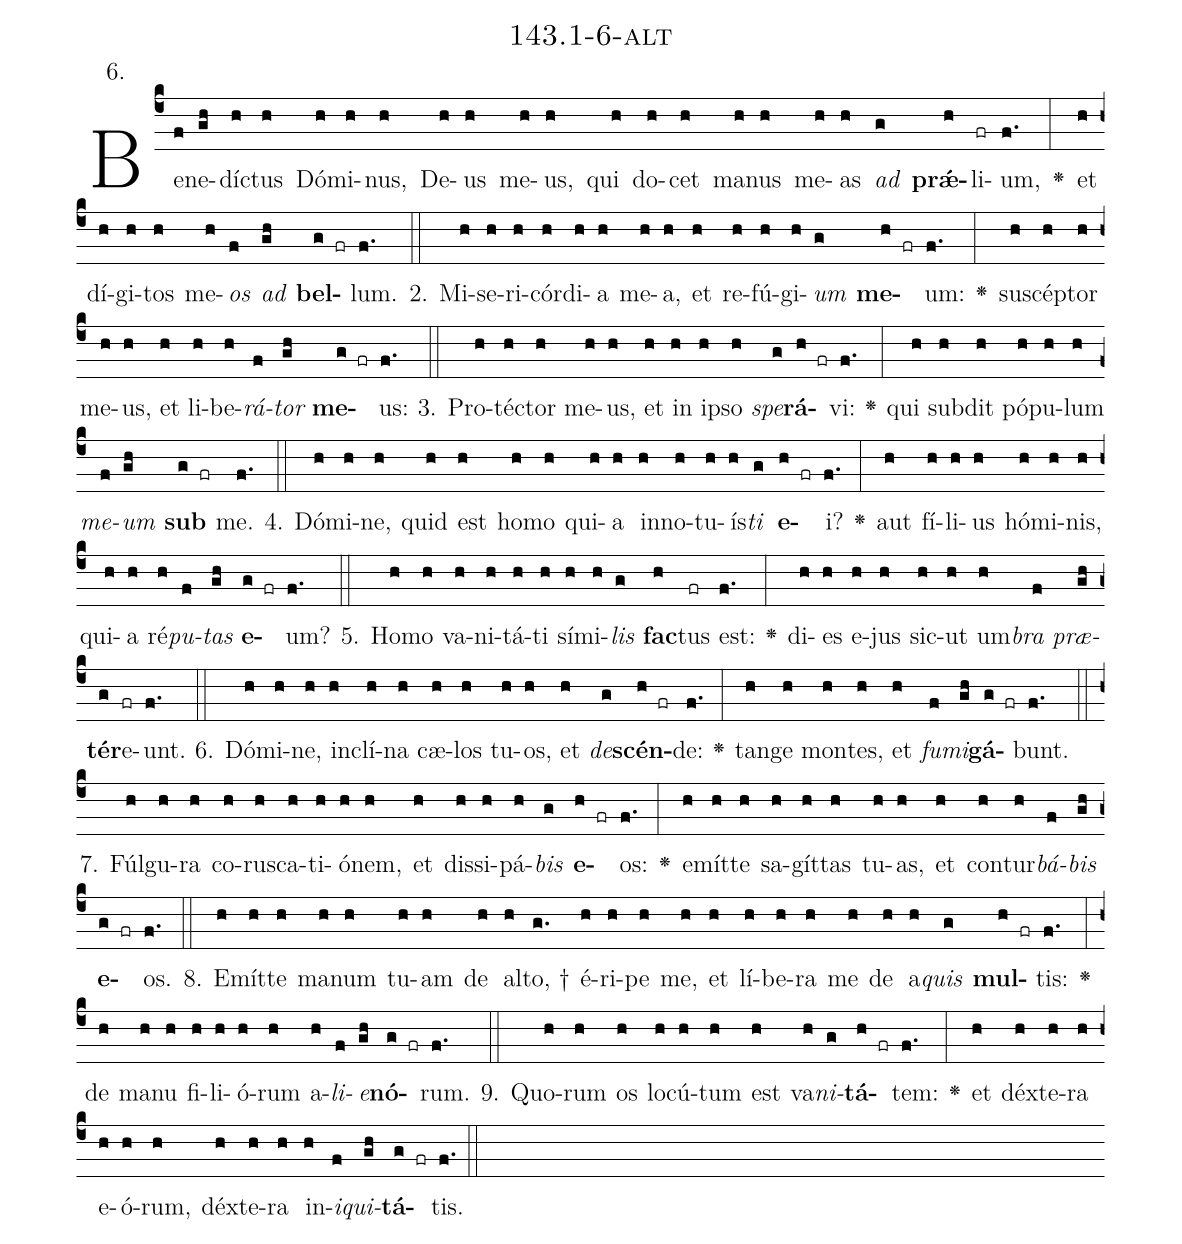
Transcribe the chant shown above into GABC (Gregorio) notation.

name: 143.1-6-alt;
annotation: 6.;
%%
(c4)Be(f)ne(gh)díc(h)tus(h) Dó(h)mi(h)nus,(h) De(h)us(h) me(h)us,(h) qui(h) do(h)cet(h) ma(h)nus(h) me(h)as(h) <i>ad</i>(g) <b>prǽ</b>(h)li(fr)um,(f.) <v>\greheightstar</v>(:) et(h) dí(h)gi(h)tos(h) me(h)<i>os</i>(f) <i>ad</i>(gh) <b>bel</b>(g fr)lum.(f.) (::)
2. Mi(h)se(h)ri(h)cór(h)di(h)a(h) me(h)a,(h) et(h) re(h)fú(h)gi(h)<i>um</i>(g) <b>me</b>(h fr)um:(f.) <v>\greheightstar</v>(:) su(h)scép(h)tor(h) me(h)us,(h) et(h) li(h)be(h)<i>rá</i>(f)<i>tor</i>(gh) <b>me</b>(g fr)us:(f.) (::)
3. Pro(h)téc(h)tor(h) me(h)us,(h) et(h) in(h) ip(h)so(h) <i>spe</i>(g)<b>rá</b>(h fr)vi:(f.) <v>\greheightstar</v>(:) qui(h) sub(h)dit(h) pó(h)pu(h)lum(h) <i>me</i>(f)<i>um</i>(gh) <b>sub</b>(g fr) me.(f.) (::)
4. Dó(h)mi(h)ne,(h) quid(h) est(h) ho(h)mo(h) qui(h)a(h) in(h)no(h)tu(h)ís(h)<i>ti</i>(g) <b>e</b>(h fr)i?(f.) <v>\greheightstar</v>(:) aut(h) fí(h)li(h)us(h) hó(h)mi(h)nis,(h) qui(h)a(h) ré(h)<i>pu</i>(f)<i>tas</i>(gh) <b>e</b>(g fr)um?(f.) (::)
5. Ho(h)mo(h) va(h)ni(h)tá(h)ti(h) sí(h)mi(h)<i>lis</i>(g) <b>fac</b>(h)tus(fr) est:(f.) <v>\greheightstar</v>(:) di(h)es(h) e(h)jus(h) sic(h)ut(h) um(h)<i>bra</i>(f) <i>præ</i>(gh)<b>tér</b>(g)e(fr)unt.(f.) (::)
6. Dó(h)mi(h)ne,(h) in(h)clí(h)na(h) cæ(h)los(h) tu(h)os,(h) et(h) <i>de</i>(g)<b>scén</b>(h fr)de:(f.) <v>\greheightstar</v>(:) tan(h)ge(h) mon(h)tes,(h) et(h) <i>fu</i>(f)<i>mi</i>(gh)<b>gá</b>(g fr)bunt.(f.) (::)
7. Fúl(h)gu(h)ra(h) co(h)rus(h)ca(h)ti(h)ó(h)nem,(h) et(h) dis(h)si(h)pá(h)<i>bis</i>(g) <b>e</b>(h fr)os:(f.) <v>\greheightstar</v>(:) e(h)mít(h)te(h) sa(h)gít(h)tas(h) tu(h)as,(h) et(h) con(h)tur(h)<i>bá</i>(f)<i>bis</i>(gh) <b>e</b>(g fr)os.(f.) (::)
8. E(h)mít(h)te(h) ma(h)num(h) tu(h)am(h) de(h) al(h)to, †(g.) é(h)ri(h)pe(h) me,(h) et(h) lí(h)be(h)ra(h) me(h) de(h) a(h)<i>quis</i>(g) <b>mul</b>(h fr)tis:(f.) <v>\greheightstar</v>(:) de(h) ma(h)nu(h) fi(h)li(h)ó(h)rum(h) a(h)<i>li</i>(f)<i>e</i>(gh)<b>nó</b>(g fr)rum.(f.) (::)
9. Quo(h)rum(h) os(h) lo(h)cú(h)tum(h) est(h) va(h)<i>ni</i>(g)<b>tá</b>(h fr)tem:(f.) <v>\greheightstar</v>(:) et(h) déx(h)te(h)ra(h) e(h)ó(h)rum,(h) déx(h)te(h)ra(h) in(h)<i>i</i>(f)<i>qui</i>(gh)<b>tá</b>(g fr)tis.(f.) (::)
